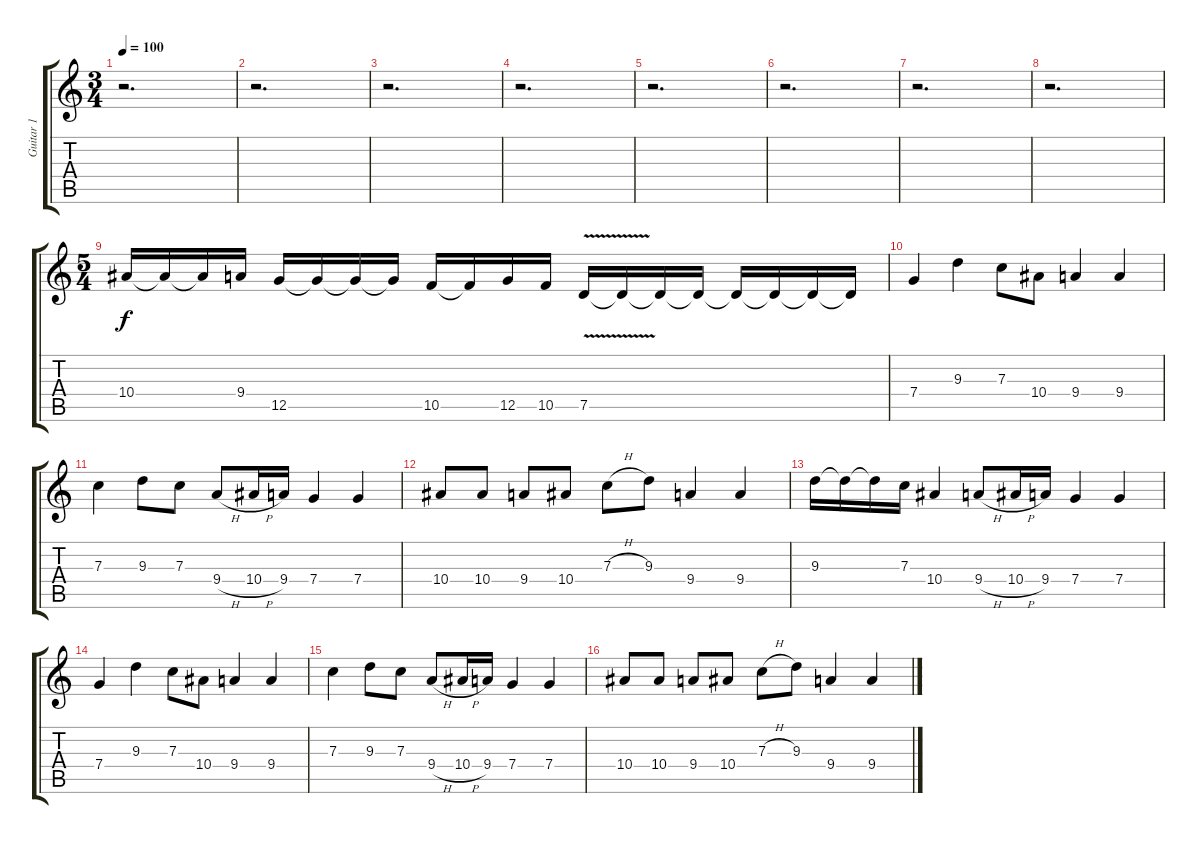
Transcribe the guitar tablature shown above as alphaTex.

\track ("Guitar 1" "Guitar 1") {instrument distortionguitar}
\staff {score tabs}
\tuning (D4 A3 F3 C3 G2 D2) {hide}
\ts (3 4)
\tempo 100
\clef g2
\ks c
r.2{d dy f} |
r.2{d} |
r.2{d} |
r.2{d} |
r.2{d} |
r.2{d} |
r.2{d} |
r.2{d} |
\ts (5 4)
10.4.16 10.4{t}.16 10.4{t}.16 9.4.16 12.5.16 12.5{t}.16 12.5{t}.16 12.5{t}.16 10.5.16 10.5{t}.16 12.5.16 10.5.16 7.5{v}.16 7.5{t}.16 7.5{t}.16 7.5{t}.16 7.5{t}.16 7.5{t}.16 7.5{t}.16 7.5{t}.16 |
7.4.4 9.3.4 7.3.8 10.4.8 9.4.4 9.4.4 |
7.3.4 9.3.8 7.3.8 9.4{h}.8 10.4{h}.16 9.4.16 7.4.4 7.4.4 |
10.4.8 10.4.8 9.4.8 10.4.8 7.3{h}.8 9.3.8 9.4.4 9.4.4 |
9.3.16 9.3{t}.16 9.3{t}.16 7.3.16 10.4.4 9.4{h}.8 10.4{h}.16 9.4.16 7.4.4 7.4.4 |
7.4.4 9.3.4 7.3.8 10.4.8 9.4.4 9.4.4 |
7.3.4 9.3.8 7.3.8 9.4{h}.8 10.4{h}.16 9.4.16 7.4.4 7.4.4 |
10.4.8 10.4.8 9.4.8 10.4.8 7.3{h}.8 9.3.8 9.4.4 9.4.4
